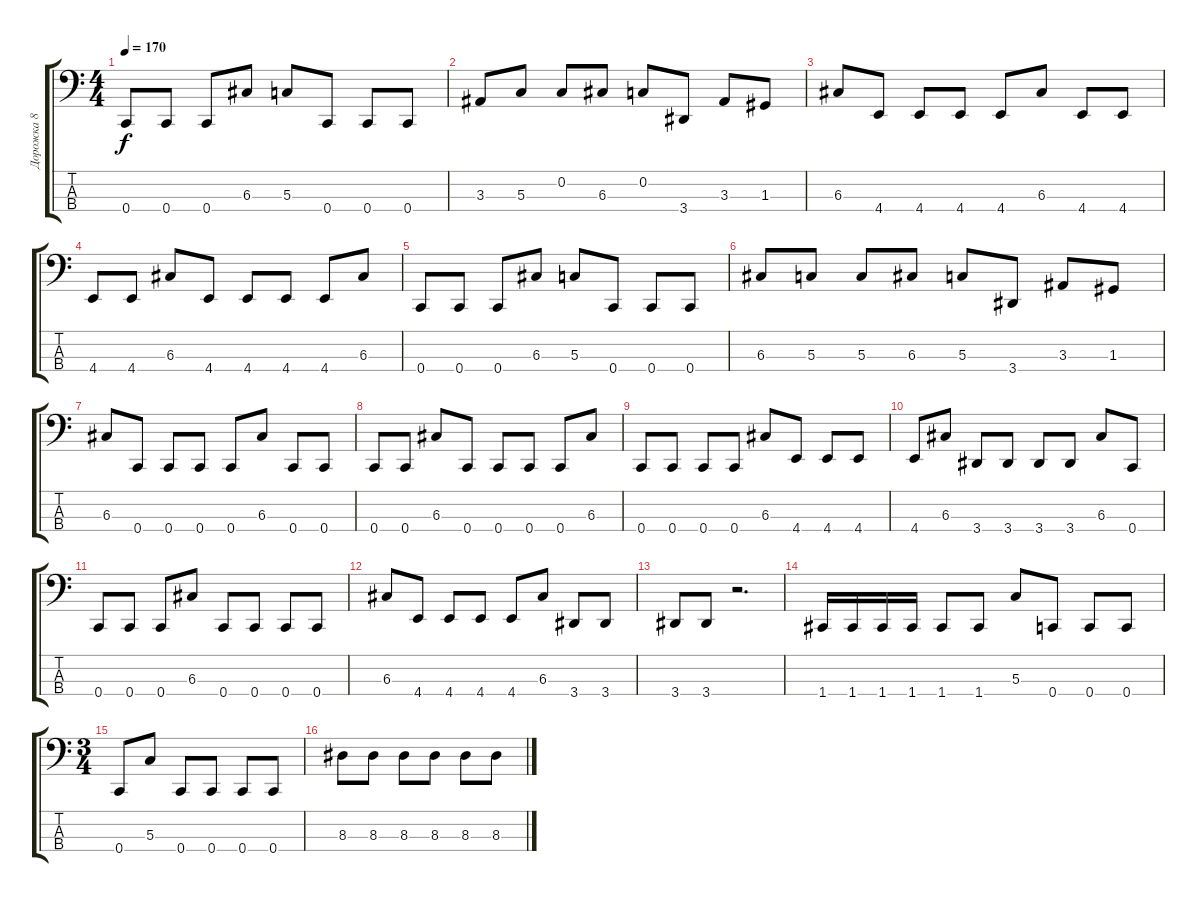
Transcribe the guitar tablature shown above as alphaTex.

\track ("Дорожка 8" "Дорожка 8") {instrument electricbasspick}
\staff {score tabs}
\tuning (F2 C2 G1 C1) {hide}
\ts (4 4)
\tempo 170
\clef f4
\ks c
0.4.8{dy f} 0.4.8 0.4.8 6.3.8 5.3.8 0.4.8 0.4.8 0.4.8 |
3.3.8 5.3.8 0.2.8 6.3.8 0.2.8 3.4.8 3.3.8 1.3.8 |
6.3.8 4.4.8 4.4.8 4.4.8 4.4.8 6.3.8 4.4.8 4.4.8 |
4.4.8 4.4.8 6.3.8 4.4.8 4.4.8 4.4.8 4.4.8 6.3.8 |
0.4.8 0.4.8 0.4.8 6.3.8 5.3.8 0.4.8 0.4.8 0.4.8 |
6.3.8 5.3.8 5.3.8 6.3.8 5.3.8 3.4.8 3.3.8 1.3.8 |
6.3.8 0.4.8 0.4.8 0.4.8 0.4.8 6.3.8 0.4.8 0.4.8 |
0.4.8 0.4.8 6.3.8 0.4.8 0.4.8 0.4.8 0.4.8 6.3.8 |
0.4.8 0.4.8 0.4.8 0.4.8 6.3.8 4.4.8 4.4.8 4.4.8 |
4.4.8 6.3.8 3.4.8 3.4.8 3.4.8 3.4.8 6.3.8 0.4.8 |
0.4.8 0.4.8 0.4.8 6.3.8 0.4.8 0.4.8 0.4.8 0.4.8 |
6.3.8 4.4.8 4.4.8 4.4.8 4.4.8 6.3.8 3.4.8 3.4.8 |
3.4.8 3.4.8 r.2{d} |
1.4.16 1.4.16 1.4.16 1.4.16 1.4.8 1.4.8 5.3.8 0.4.8 0.4.8 0.4.8 |
\ts (3 4)
0.4.8 5.3.8 0.4.8 0.4.8 0.4.8 0.4.8 |
8.3.8 8.3.8 8.3.8 8.3.8 8.3.8 8.3.8
